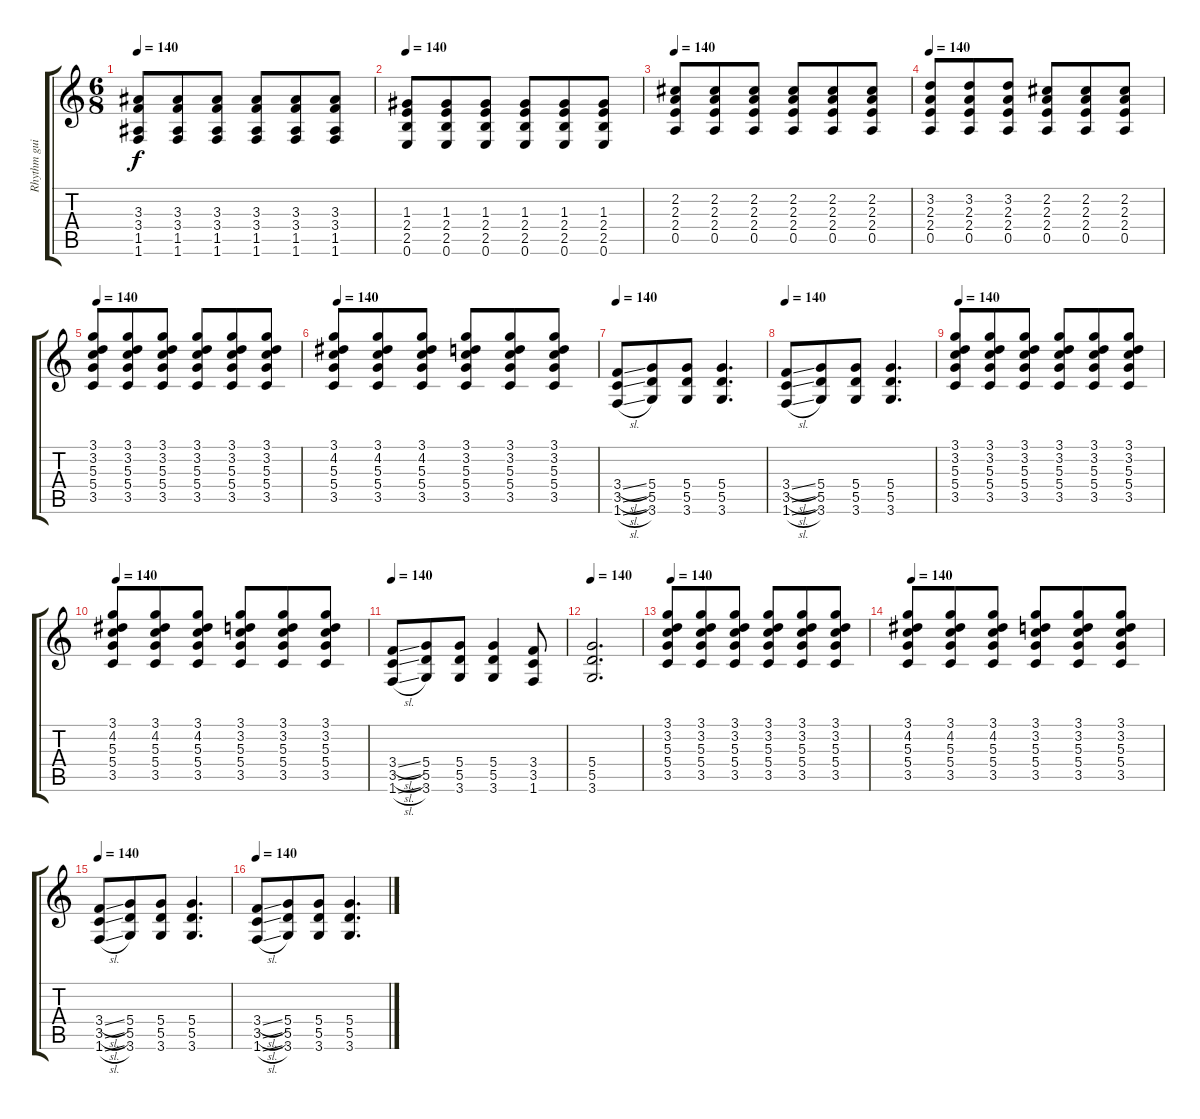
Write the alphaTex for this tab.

\track ("Rhythm guitar" "Rhythm gui") {instrument distortionguitar}
\staff {score tabs}
\tuning (E4 B3 G3 D3 A2 E2) {hide}
\ts (6 8)
\tempo 140
\clef g2
\ks c
(3.3 3.4 1.5 1.6).8{dy f} (3.3 3.4 1.5 1.6).8 (3.3 3.4 1.5 1.6).8 (3.3 3.4 1.5 1.6).8 (3.3 3.4 1.5 1.6).8 (3.3 3.4 1.5 1.6).8 |
\tempo 140
(1.3 2.4 2.5 0.6).8 (1.3 2.4 2.5 0.6).8 (1.3 2.4 2.5 0.6).8 (1.3 2.4 2.5 0.6).8 (1.3 2.4 2.5 0.6).8 (1.3 2.4 2.5 0.6).8 |
\tempo 140
(2.2 2.3 2.4 0.5).8 (2.2 2.3 2.4 0.5).8 (2.2 2.3 2.4 0.5).8 (2.2 2.3 2.4 0.5).8 (2.2 2.3 2.4 0.5).8 (2.2 2.3 2.4 0.5).8 |
\tempo 140
(3.2 2.3 2.4 0.5).8 (3.2 2.3 2.4 0.5).8 (3.2 2.3 2.4 0.5).8 (2.2 2.3 2.4 0.5).8 (2.2 2.3 2.4 0.5).8 (2.2 2.3 2.4 0.5).8 |
\tempo 140
(3.1 3.2 5.3 5.4 3.5).8 (3.1 3.2 5.3 5.4 3.5).8 (3.1 3.2 5.3 5.4 3.5).8 (3.1 3.2 5.3 5.4 3.5).8 (3.1 3.2 5.3 5.4 3.5).8 (3.1 3.2 5.3 5.4 3.5).8 |
\tempo 140
(3.1 4.2 5.3 5.4 3.5).8 (3.1 4.2 5.3 5.4 3.5).8 (3.1 4.2 5.3 5.4 3.5).8 (3.1 3.2 5.3 5.4 3.5).8 (3.1 3.2 5.3 5.4 3.5).8 (3.1 3.2 5.3 5.4 3.5).8 |
\tempo 140
(3.4{sl} 3.5{sl} 1.6{sl}).8 (5.4 5.5 3.6).8 (5.4 5.5 3.6).8 (5.4 5.5 3.6).4{d} |
\tempo 140
(3.4{sl} 3.5{sl} 1.6{sl}).8 (5.4 5.5 3.6).8 (5.4 5.5 3.6).8 (5.4 5.5 3.6).4{d} |
\tempo 140
(3.1 3.2 5.3 5.4 3.5).8 (3.1 3.2 5.3 5.4 3.5).8 (3.1 3.2 5.3 5.4 3.5).8 (3.1 3.2 5.3 5.4 3.5).8 (3.1 3.2 5.3 5.4 3.5).8 (3.1 3.2 5.3 5.4 3.5).8 |
\tempo 140
(3.1 4.2 5.3 5.4 3.5).8 (3.1 4.2 5.3 5.4 3.5).8 (3.1 4.2 5.3 5.4 3.5).8 (3.1 3.2 5.3 5.4 3.5).8 (3.1 3.2 5.3 5.4 3.5).8 (3.1 3.2 5.3 5.4 3.5).8 |
\tempo 140
(3.4{sl} 3.5{sl} 1.6{sl}).8 (5.4 5.5 3.6).8 (5.4 5.5 3.6).8 (5.4 5.5 3.6).4 (3.4 3.5 1.6).8 |
\tempo 140
(5.4 5.5 3.6).2{d} |
\tempo 140
(3.1 3.2 5.3 5.4 3.5).8 (3.1 3.2 5.3 5.4 3.5).8 (3.1 3.2 5.3 5.4 3.5).8 (3.1 3.2 5.3 5.4 3.5).8 (3.1 3.2 5.3 5.4 3.5).8 (3.1 3.2 5.3 5.4 3.5).8 |
\tempo 140
(3.1 4.2 5.3 5.4 3.5).8 (3.1 4.2 5.3 5.4 3.5).8 (3.1 4.2 5.3 5.4 3.5).8 (3.1 3.2 5.3 5.4 3.5).8 (3.1 3.2 5.3 5.4 3.5).8 (3.1 3.2 5.3 5.4 3.5).8 |
\tempo 140
(3.4{sl} 3.5{sl} 1.6{sl}).8 (5.4 5.5 3.6).8 (5.4 5.5 3.6).8 (5.4 5.5 3.6).4{d} |
\tempo 140
(3.4{sl} 3.5{sl} 1.6{sl}).8 (5.4 5.5 3.6).8 (5.4 5.5 3.6).8 (5.4 5.5 3.6).4{d}
